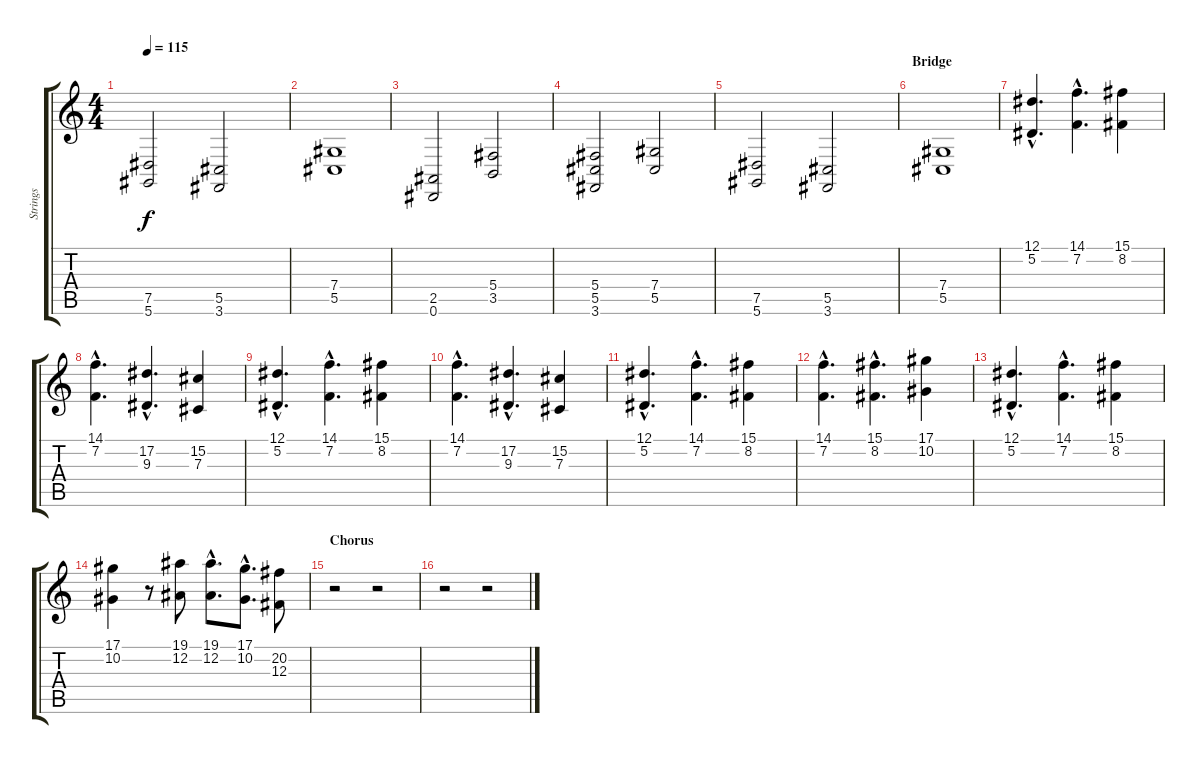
\track ("Strings" "Strings") {instrument choiraahs}
\staff {score tabs}
\tuning (Eb4 Bb3 Gb3 Db3 Ab2 Eb2) {hide}
\ts (4 4)
\tempo 115
\clef g2
\ks c
(7.5 5.6).2{dy f} (5.5 3.6).2 |
(7.4 5.5).1 |
(2.5 0.6).2 (5.4 3.5).2 |
(5.4 5.5 3.6).2 (7.4 5.5).2 |
(7.5 5.6).2 (5.5 3.6).2 |
\section ("" "Bridge")
(7.4 5.5).1 |
(12.1{hac} 5.2{hac}).4{d} (14.1{hac} 7.2{hac}).4{d} (15.1 8.2).4 |
(14.1{hac} 7.2{hac}).4{d} (17.2{hac} 9.3{hac}).4{d} (15.2 7.3).4 |
(12.1{hac} 5.2{hac}).4{d} (14.1{hac} 7.2{hac}).4{d} (15.1 8.2).4 |
(14.1{hac} 7.2{hac}).4{d} (17.2{hac} 9.3{hac}).4{d} (15.2 7.3).4 |
(12.1{hac} 5.2{hac}).4{d} (14.1{hac} 7.2{hac}).4{d} (15.1 8.2).4 |
(14.1{hac} 7.2{hac}).4{d} (15.1{hac} 8.2{hac}).4{d} (17.1 10.2).4 |
(12.1{hac} 5.2{hac}).4{d} (14.1{hac} 7.2{hac}).4{d} (15.1 8.2).4 |
(17.1 10.2).4 r.8 (19.1 12.2).8 (19.1{hac} 12.2{hac}).8{d} (17.1{hac} 10.2{hac}).8{d} (20.2 12.3).8 |
\section ("" "Chorus")
r.2 r.2 |
r.2 r.2
